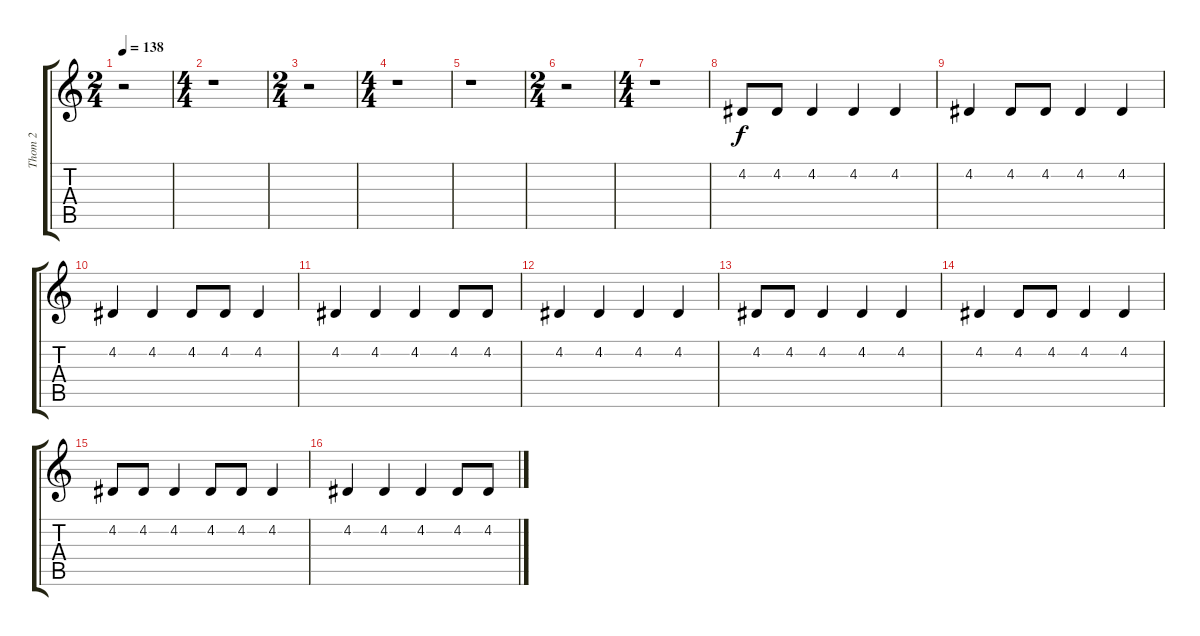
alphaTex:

\track ("Thom 2" "Thom 2") {instrument synthstrings1}
\staff {score tabs}
\tuning (E4 B3 G3 D3 A2 E2) {hide}
\ts (2 4)
\tempo 138
\clef g2
\ks c
r.2{dy f} |
\ts (4 4)
r.1 |
\ts (2 4)
r.2 |
\ts (4 4)
r.1 |
r.1 |
\ts (2 4)
r.2 |
\ts (4 4)
r.1 |
4.2.8 4.2.8 4.2.4 4.2.4 4.2.4 |
4.2.4 4.2.8 4.2.8 4.2.4 4.2.4 |
4.2.4 4.2.4 4.2.8 4.2.8 4.2.4 |
4.2.4 4.2.4 4.2.4 4.2.8 4.2.8 |
4.2.4 4.2.4 4.2.4 4.2.4 |
4.2.8 4.2.8 4.2.4 4.2.4 4.2.4 |
4.2.4 4.2.8 4.2.8 4.2.4 4.2.4 |
4.2.8 4.2.8 4.2.4 4.2.8 4.2.8 4.2.4 |
4.2.4 4.2.4 4.2.4 4.2.8 4.2.8
